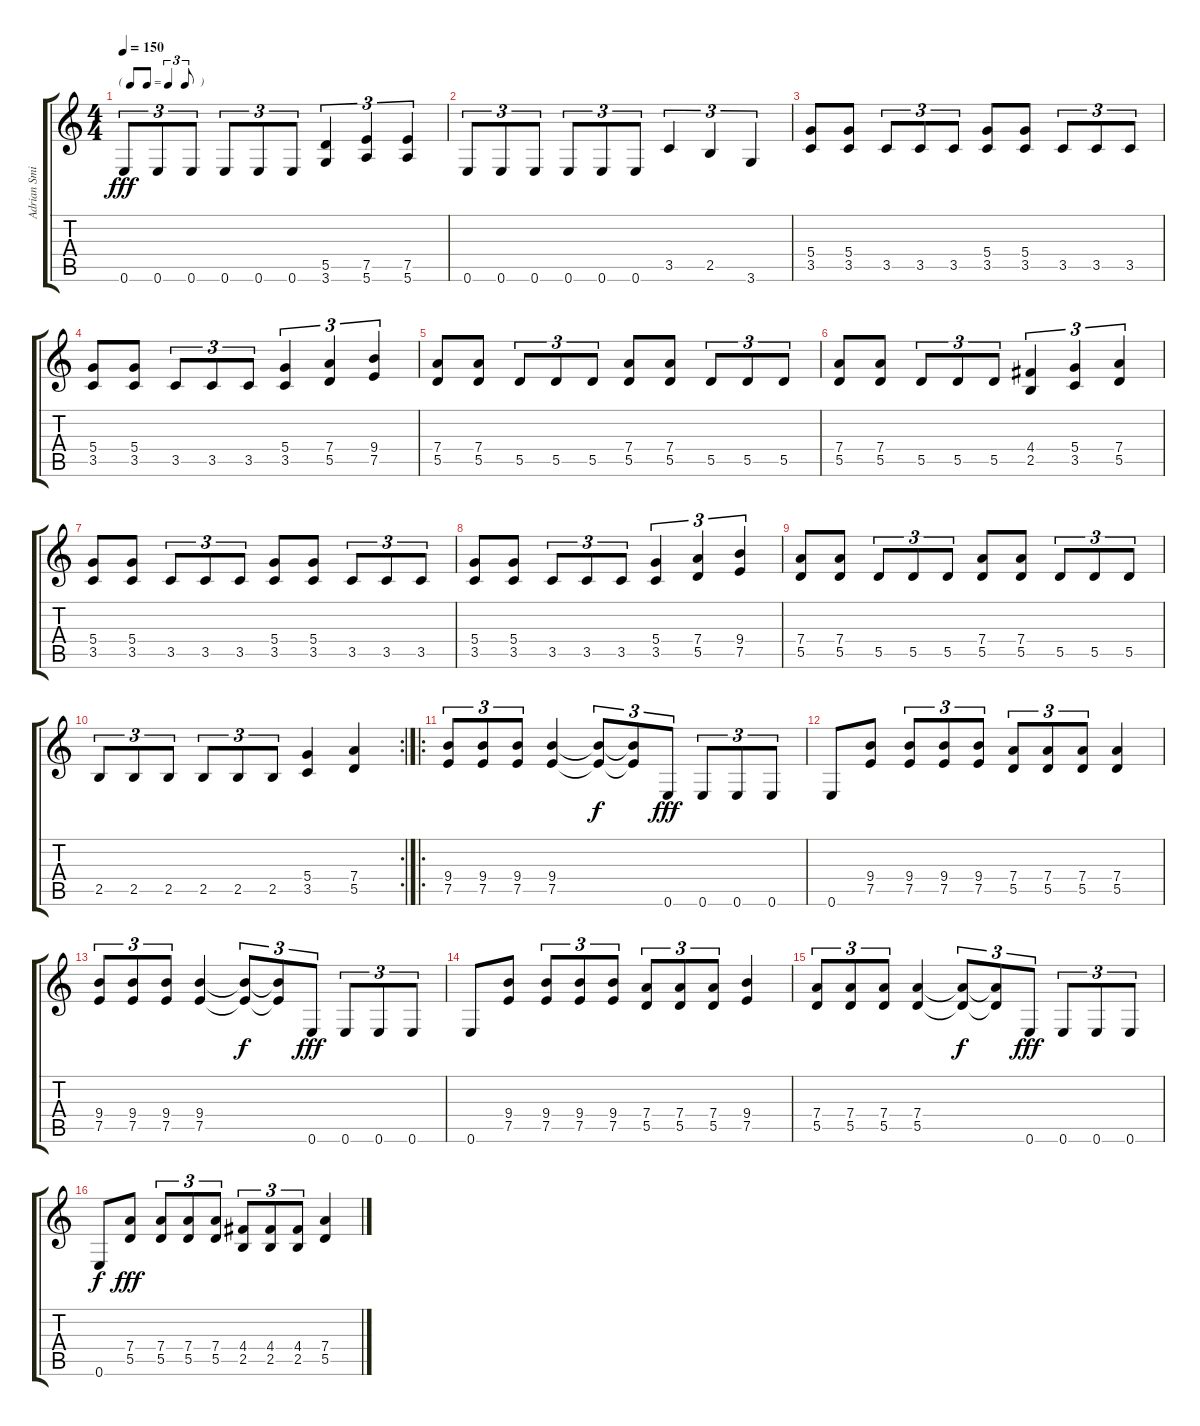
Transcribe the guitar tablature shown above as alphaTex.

\track ("Adrian Smith" "Adrian Smi") {instrument overdrivenguitar}
\staff {score tabs}
\tuning (E4 B3 G3 D3 A2 E2) {hide}
\ts (4 4)
\tf triplet8th
\tempo 150
\clef g2
\ks c
0.6.8{tu (3 2) dy fff} 0.6.8{tu (3 2)} 0.6.8{tu (3 2)} 0.6.8{tu (3 2)} 0.6.8{tu (3 2)} 0.6.8{tu (3 2)} (5.5 3.6).4{tu (3 2)} (7.5 5.6).4{tu (3 2)} (7.5 5.6).4{tu (3 2)} |
0.6.8{tu (3 2)} 0.6.8{tu (3 2)} 0.6.8{tu (3 2)} 0.6.8{tu (3 2)} 0.6.8{tu (3 2)} 0.6.8{tu (3 2)} 3.5.4{tu (3 2)} 2.5.4{tu (3 2)} 3.6.4{tu (3 2)} |
(5.4 3.5).8 (5.4 3.5).8 3.5.8{tu (3 2)} 3.5.8{tu (3 2)} 3.5.8{tu (3 2)} (5.4 3.5).8 (5.4 3.5).8 3.5.8{tu (3 2)} 3.5.8{tu (3 2)} 3.5.8{tu (3 2)} |
(5.4 3.5).8 (5.4 3.5).8 3.5.8{tu (3 2)} 3.5.8{tu (3 2)} 3.5.8{tu (3 2)} (5.4 3.5).4{tu (3 2)} (7.4 5.5).4{tu (3 2)} (9.4 7.5).4{tu (3 2)} |
(7.4 5.5).8 (7.4 5.5).8 5.5.8{tu (3 2)} 5.5.8{tu (3 2)} 5.5.8{tu (3 2)} (7.4 5.5).8 (7.4 5.5).8 5.5.8{tu (3 2)} 5.5.8{tu (3 2)} 5.5.8{tu (3 2)} |
(7.4 5.5).8 (7.4 5.5).8 5.5.8{tu (3 2)} 5.5.8{tu (3 2)} 5.5.8{tu (3 2)} (4.4 2.5).4{tu (3 2)} (5.4 3.5).4{tu (3 2)} (7.4 5.5).4{tu (3 2)} |
(5.4 3.5).8 (5.4 3.5).8 3.5.8{tu (3 2)} 3.5.8{tu (3 2)} 3.5.8{tu (3 2)} (5.4 3.5).8 (5.4 3.5).8 3.5.8{tu (3 2)} 3.5.8{tu (3 2)} 3.5.8{tu (3 2)} |
(5.4 3.5).8 (5.4 3.5).8 3.5.8{tu (3 2)} 3.5.8{tu (3 2)} 3.5.8{tu (3 2)} (5.4 3.5).4{tu (3 2)} (7.4 5.5).4{tu (3 2)} (9.4 7.5).4{tu (3 2)} |
(7.4 5.5).8 (7.4 5.5).8 5.5.8{tu (3 2)} 5.5.8{tu (3 2)} 5.5.8{tu (3 2)} (7.4 5.5).8 (7.4 5.5).8 5.5.8{tu (3 2)} 5.5.8{tu (3 2)} 5.5.8{tu (3 2)} |
\rc 2
2.5.8{tu (3 2)} 2.5.8{tu (3 2)} 2.5.8{tu (3 2)} 2.5.8{tu (3 2)} 2.5.8{tu (3 2)} 2.5.8{tu (3 2)} (5.4 3.5).4 (7.4 5.5).4 |
\ro
(9.4 7.5).8{tu (3 2)} (9.4 7.5).8{tu (3 2)} (9.4 7.5).8{tu (3 2)} (9.4 7.5).4 (9.4{t} 7.5{t}).8{tu (3 2) dy f} (9.4{t} 7.5{t}).8{tu (3 2)} 0.6.8{tu (3 2) dy fff} 0.6.8{tu (3 2)} 0.6.8{tu (3 2)} 0.6.8{tu (3 2)} |
0.6.8 (9.4 7.5).8 (9.4 7.5).8{tu (3 2)} (9.4 7.5).8{tu (3 2)} (9.4 7.5).8{tu (3 2)} (7.4 5.5).8{tu (3 2)} (7.4 5.5).8{tu (3 2)} (7.4 5.5).8{tu (3 2)} (7.4 5.5).4 |
(9.4 7.5).8{tu (3 2)} (9.4 7.5).8{tu (3 2)} (9.4 7.5).8{tu (3 2)} (9.4 7.5).4 (9.4{t} 7.5{t}).8{tu (3 2) dy f} (9.4{t} 7.5{t}).8{tu (3 2)} 0.6.8{tu (3 2) dy fff} 0.6.8{tu (3 2)} 0.6.8{tu (3 2)} 0.6.8{tu (3 2)} |
0.6.8 (9.4 7.5).8 (9.4 7.5).8{tu (3 2)} (9.4 7.5).8{tu (3 2)} (9.4 7.5).8{tu (3 2)} (7.4 5.5).8{tu (3 2)} (7.4 5.5).8{tu (3 2)} (7.4 5.5).8{tu (3 2)} (9.4 7.5).4 |
(7.4 5.5).8{tu (3 2)} (7.4 5.5).8{tu (3 2)} (7.4 5.5).8{tu (3 2)} (7.4 5.5).4 (7.4{t} 5.5{t}).8{tu (3 2) dy f} (7.4{t} 5.5{t}).8{tu (3 2)} 0.6.8{tu (3 2) dy fff} 0.6.8{tu (3 2)} 0.6.8{tu (3 2)} 0.6.8{tu (3 2)} |
0.6.8{dy f} (7.4 5.5).8{dy fff} (7.4 5.5).8{tu (3 2)} (7.4 5.5).8{tu (3 2)} (7.4 5.5).8{tu (3 2)} (4.4 2.5).8{tu (3 2)} (4.4 2.5).8{tu (3 2)} (4.4 2.5).8{tu (3 2)} (7.4 5.5).4
